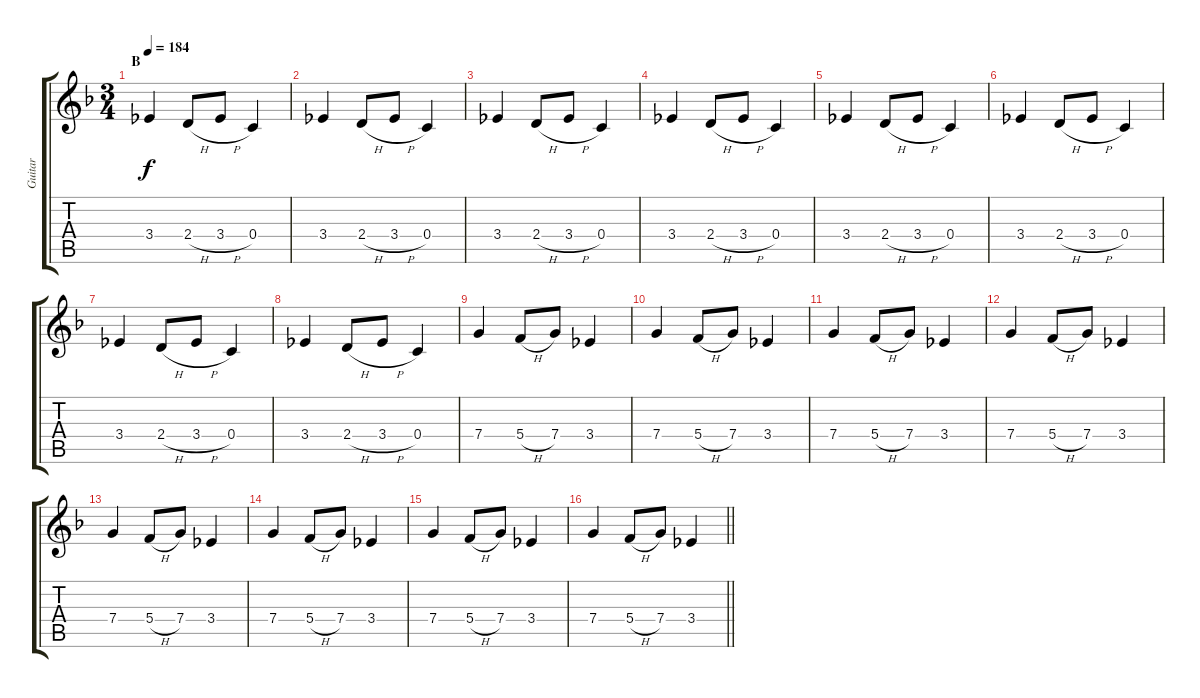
\track ("Guitar" "Guitar") {instrument distortionguitar}
\staff {score tabs}
\tuning (D4 A3 F3 C3 G2 C2) {hide}
\ts (3 4)
\section ("" "B")
\tempo 184
\clef g2
\ks f
3.4.4{dy f} 2.4{h}.8 3.4{h}.8 0.4.4 |
3.4.4 2.4{h}.8 3.4{h}.8 0.4.4 |
3.4.4 2.4{h}.8 3.4{h}.8 0.4.4 |
3.4.4 2.4{h}.8 3.4{h}.8 0.4.4 |
3.4.4 2.4{h}.8 3.4{h}.8 0.4.4 |
3.4.4 2.4{h}.8 3.4{h}.8 0.4.4 |
3.4.4 2.4{h}.8 3.4{h}.8 0.4.4 |
3.4.4 2.4{h}.8 3.4{h}.8 0.4.4 |
7.4.4 5.4{h}.8 7.4.8 3.4.4 |
7.4.4 5.4{h}.8 7.4.8 3.4.4 |
7.4.4 5.4{h}.8 7.4.8 3.4.4 |
7.4.4 5.4{h}.8 7.4.8 3.4.4 |
7.4.4 5.4{h}.8 7.4.8 3.4.4 |
7.4.4 5.4{h}.8 7.4.8 3.4.4 |
7.4.4 5.4{h}.8 7.4.8 3.4.4 |
\barLineRight lightlight
7.4.4 5.4{h}.8 7.4.8 3.4.4
